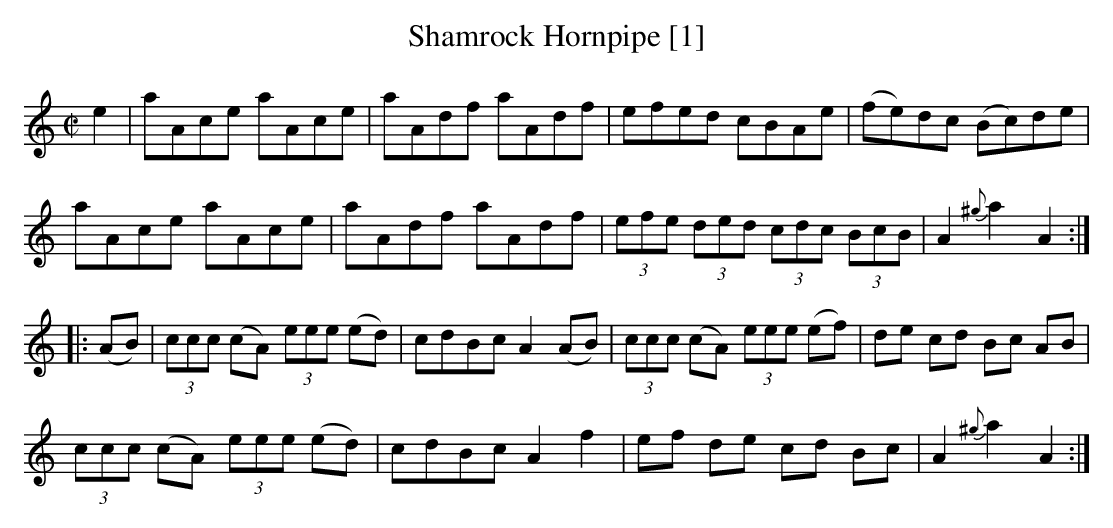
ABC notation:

X:1
T:Shamrock Hornpipe [1]
M:C|
L:1/8
K:Amin
e2|aAce aAce|aAdf aAdf|efed cBAe|(fe)dc (Bc)de|
aAce aAce|aAdf aAdf|(3efe (3ded (3cdc (3BcB|A2 {^g}a2A2:|
|:(AB)|(3ccc (cA) (3eee (ed)|cdBc A2 (AB)|(3ccc (cA) (3eee (ef)|de cd Bc AB|
(3ccc (cA) (3eee (ed)|cdBc A2f2|ef de cd Bc|A2 {^g}a2 A2:|]
